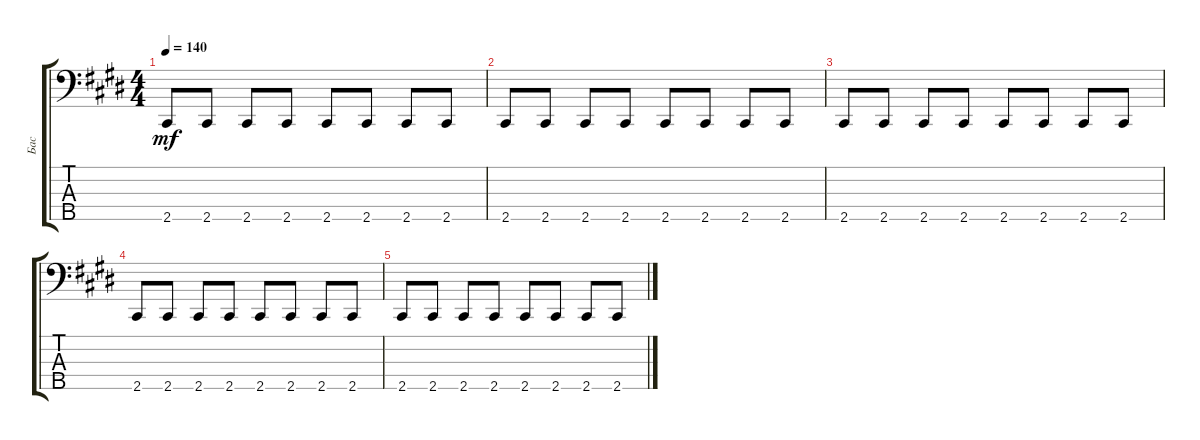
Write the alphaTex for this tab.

\track ("Бас" "Бас") {instrument electricbassfinger}
\staff {score tabs}
\tuning (G2 D2 A1 E1 B0) {hide}
\ts (4 4)
\tempo 140
\clef f4
\ks c#minor
2.5.8{dy mf} 2.5.8 2.5.8 2.5.8 2.5.8 2.5.8 2.5.8 2.5.8 |
2.5.8 2.5.8 2.5.8 2.5.8 2.5.8 2.5.8 2.5.8 2.5.8 |
2.5.8 2.5.8 2.5.8 2.5.8 2.5.8 2.5.8 2.5.8 2.5.8 |
2.5.8 2.5.8 2.5.8 2.5.8 2.5.8 2.5.8 2.5.8 2.5.8 |
2.5.8 2.5.8 2.5.8 2.5.8 2.5.8 2.5.8 2.5.8 2.5.8
